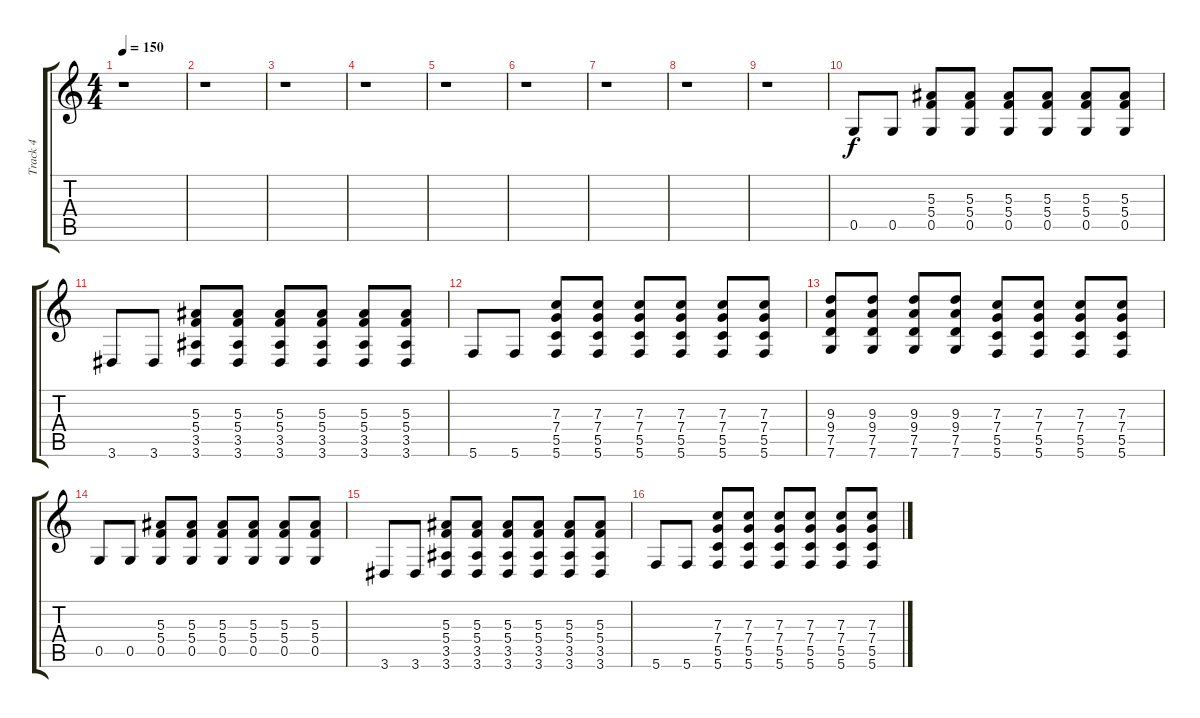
\track ("Track 4" "Track 4") {instrument distortionguitar}
\staff {score tabs}
\tuning (D4 A3 F3 C3 G2 C2) {hide}
\ts (4 4)
\tempo 150
\clef g2
\ks c
r.1{dy f} |
r.1 |
r.1 |
r.1 |
r.1 |
r.1 |
r.1 |
r.1 |
r.1 |
\section ("" "")
0.5.8 0.5.8 (5.3 5.4 0.5).8 (5.3 5.4 0.5).8 (5.3 5.4 0.5).8 (5.3 5.4 0.5).8 (5.3 5.4 0.5).8 (5.3 5.4 0.5).8 |
3.6.8 3.6.8 (5.3 5.4 3.5 3.6).8 (5.3 5.4 3.5 3.6).8 (5.3 5.4 3.5 3.6).8 (5.3 5.4 3.5 3.6).8 (5.3 5.4 3.5 3.6).8 (5.3 5.4 3.5 3.6).8 |
5.6.8 5.6.8 (7.3 7.4 5.5 5.6).8 (7.3 7.4 5.5 5.6).8 (7.3 7.4 5.5 5.6).8 (7.3 7.4 5.5 5.6).8 (7.3 7.4 5.5 5.6).8 (7.3 7.4 5.5 5.6).8 |
(9.3 9.4 7.5 7.6).8 (9.3 9.4 7.5 7.6).8 (9.3 9.4 7.5 7.6).8 (9.3 9.4 7.5 7.6).8 (7.3 7.4 5.5 5.6).8 (7.3 7.4 5.5 5.6).8 (7.3 7.4 5.5 5.6).8 (7.3 7.4 5.5 5.6).8 |
0.5.8 0.5.8 (5.3 5.4 0.5).8 (5.3 5.4 0.5).8 (5.3 5.4 0.5).8 (5.3 5.4 0.5).8 (5.3 5.4 0.5).8 (5.3 5.4 0.5).8 |
3.6.8 3.6.8 (5.3 5.4 3.5 3.6).8 (5.3 5.4 3.5 3.6).8 (5.3 5.4 3.5 3.6).8 (5.3 5.4 3.5 3.6).8 (5.3 5.4 3.5 3.6).8 (5.3 5.4 3.5 3.6).8 |
5.6.8 5.6.8 (7.3 7.4 5.5 5.6).8 (7.3 7.4 5.5 5.6).8 (7.3 7.4 5.5 5.6).8 (7.3 7.4 5.5 5.6).8 (7.3 7.4 5.5 5.6).8 (7.3 7.4 5.5 5.6).8
